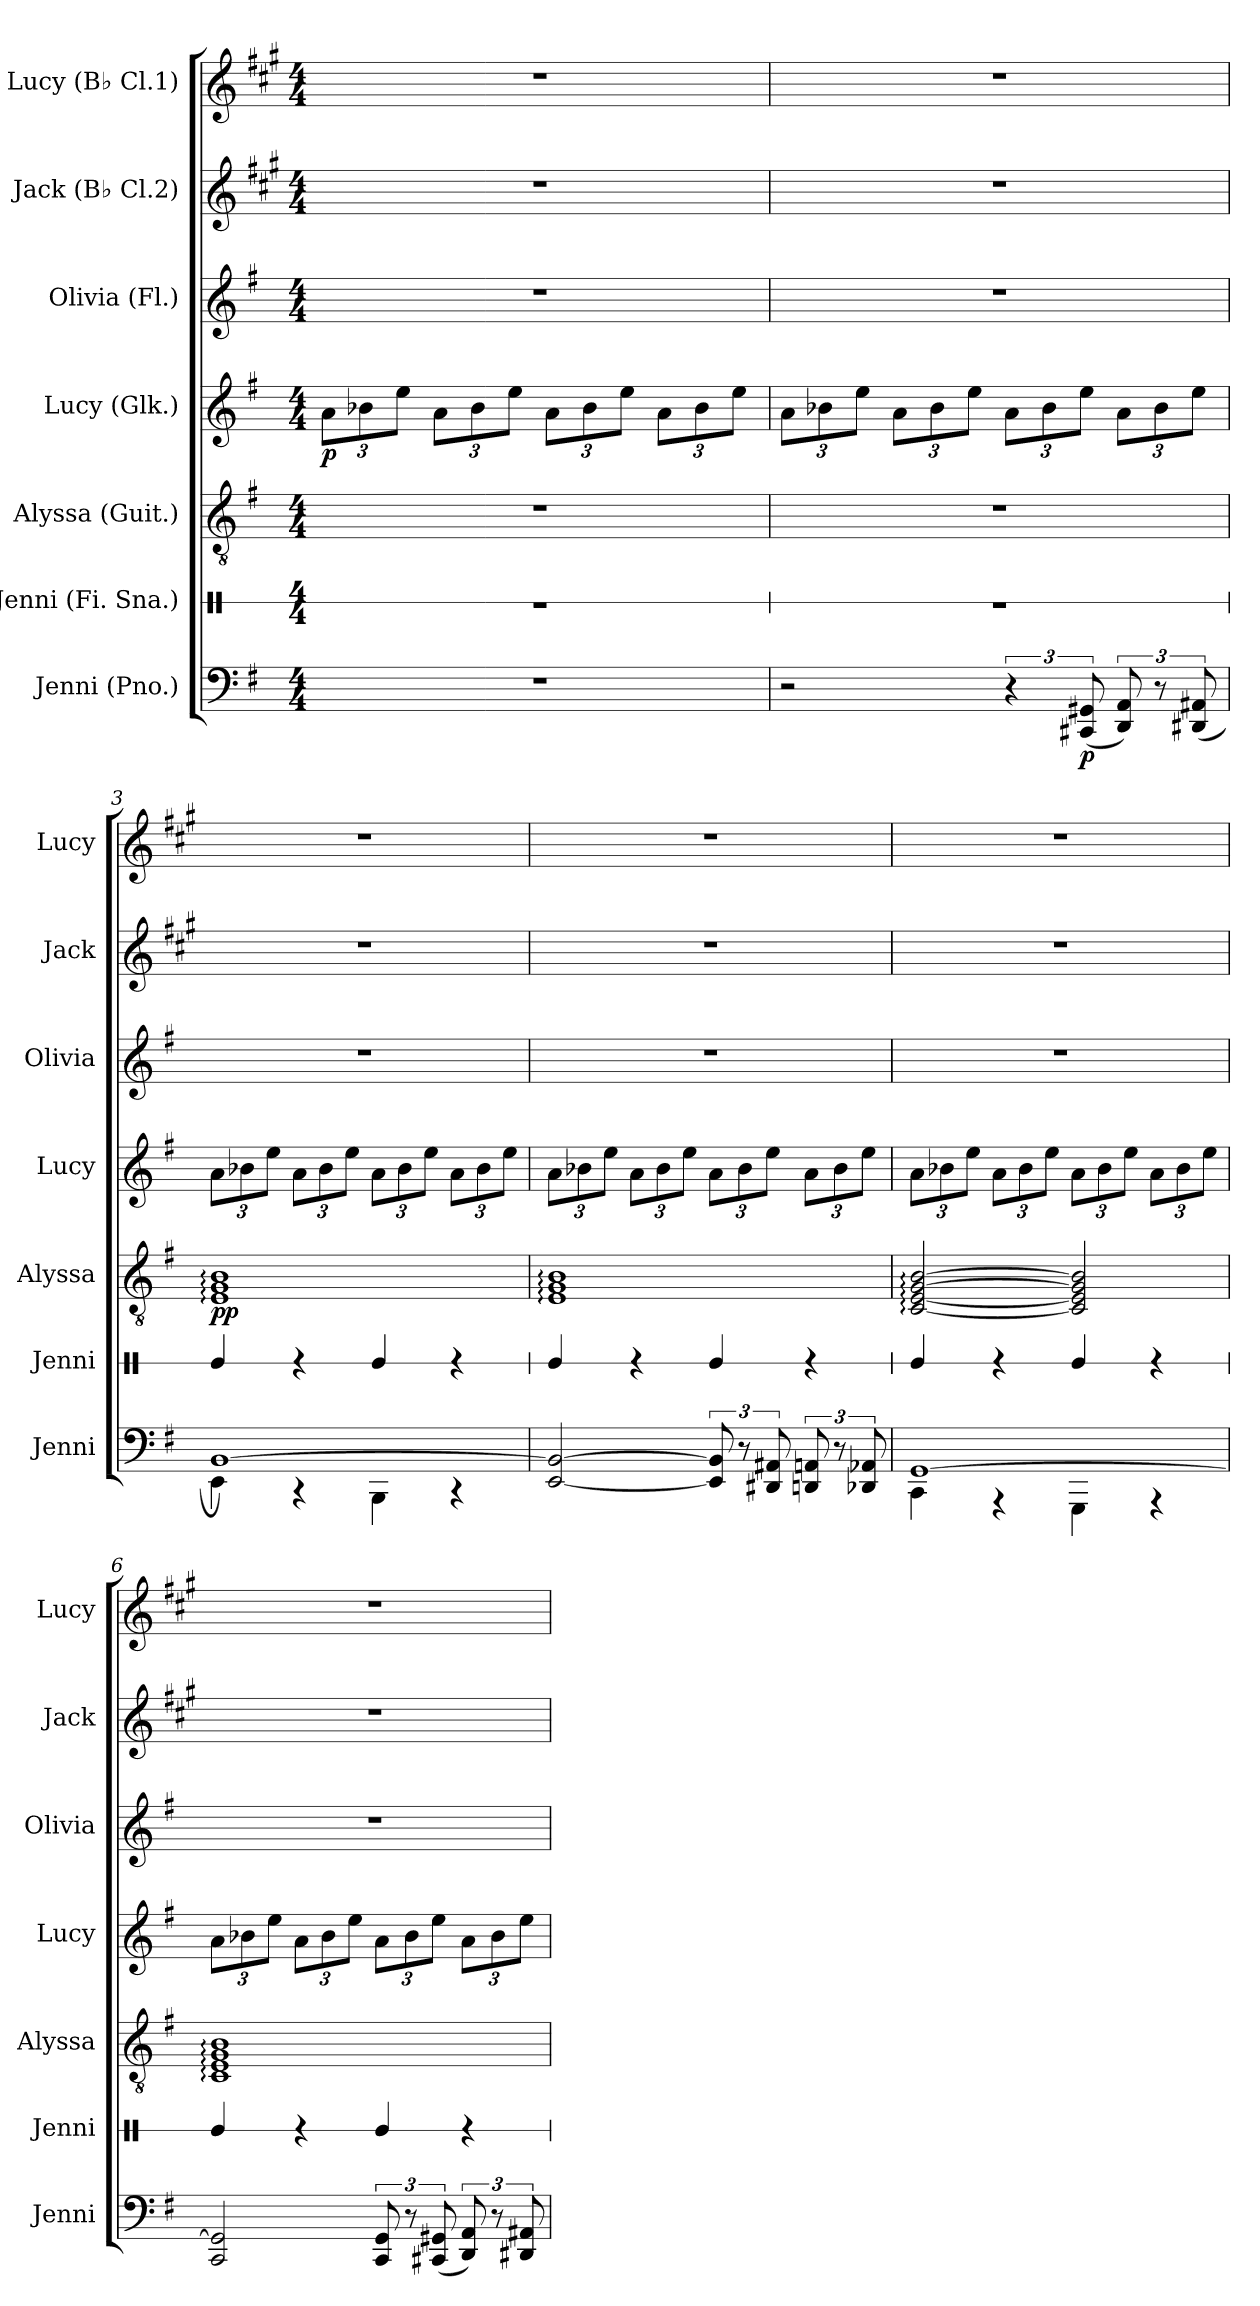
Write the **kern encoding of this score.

**kern	**dynam	**kern	**kern	**dynam	**kern	**dynam	**kern	**kern	**kern
*part7	*part7	*part6	*part5	*part5	*part4	*part4	*part3	*part2	*part1
*staff7	*staff7	*staff6	*staff5	*staff5	*staff4	*staff4	*staff3	*staff2	*staff1
*I"Jenni (Pno.)	*	*I"Jenni (Fi. Sna.)	*I"Alyssa (Guit.)	*	*I"Lucy (Glk.)	*	*I"Olivia (Fl.)	*I"Jack (B♭ Cl.2)	*I"Lucy (B♭ Cl.1)
*I'Jenni	*	*I'Jenni	*I'Alyssa	*	*I'Lucy	*	*I'Olivia	*I'Jack	*I'Lucy
*	*	*stria1	*	*	*	*	*	*	*
*clefF4	*	*clefX	*clefGv2	*	*clefG2	*	*clefG2	*clefG2	*clefG2
*	*	*	*	*	*ITrd-14c-24	*	*	*ITrd1c2	*ITrd1c2
*k[f#]	*	*k[]	*k[f#]	*	*k[f#]	*	*k[f#]	*k[f#]	*k[f#]
*M4/4	*	*M4/4	*M4/4	*	*M4/4	*	*M4/4	*M4/4	*M4/4
*MM108	*	*MM108	*MM108	*	*MM108	*	*MM108	*MM108	*MM108
*	*	*	*	*	*Xbrackettup	*	*	*	*
=1	=1	=1	=1	=1	=1	=1	=1	=1	=1
!	!	!	!	!	!	!LO:DY:b	!	!	!
1r	.	1r	1r	.	12aaa\L	p	1r	1r	1r
.	.	.	.	.	12bbb-X\	.	.	.	.
.	.	.	.	.	12eeee\J	.	.	.	.
.	.	.	.	.	12aaa\L	.	.	.	.
.	.	.	.	.	12bbb-\	.	.	.	.
.	.	.	.	.	12eeee\J	.	.	.	.
.	.	.	.	.	12aaa\L	.	.	.	.
.	.	.	.	.	12bbb-\	.	.	.	.
.	.	.	.	.	12eeee\J	.	.	.	.
.	.	.	.	.	12aaa\L	.	.	.	.
.	.	.	.	.	12bbb-\	.	.	.	.
.	.	.	.	.	12eeee\J	.	.	.	.
=2	=2	=2	=2	=2	=2	=2	=2	=2	=2
2r	.	1r	1r	.	12aaa\L	.	1r	1r	1r
.	.	.	.	.	12bbb-X\	.	.	.	.
.	.	.	.	.	12eeee\J	.	.	.	.
.	.	.	.	.	12aaa\L	.	.	.	.
.	.	.	.	.	12bbb-\	.	.	.	.
.	.	.	.	.	12eeee\J	.	.	.	.
6r	.	.	.	.	12aaa\L	.	.	.	.
.	.	.	.	.	12bbb-\	.	.	.	.
!	!LO:DY:b	!	!	!	!	!	!	!	!
(12CC#X/ 12GG#X/	p	.	.	.	12eeee\J	.	.	.	.
12DD/ 12AA/)	.	.	.	.	12aaa\L	.	.	.	.
12r	.	.	.	.	12bbb-\	.	.	.	.
(12DD#X/ 12AA#X/	.	.	.	.	12eeee\J	.	.	.	.
!!LO:PB:g=z
=3	=3	=3	=3	=3	=3	=3	=3	=3	=3
*^	*	*	*	*	*	*	*	*	*
!	!	!	!	!	!LO:DY:b	!	!	!	!	!
[1BB)	4EE\	.	4Re/	1E: 1G: 1B:	pp	12aaa\L	.	1r	1r	1r
.	.	.	.	.	.	12bbb-X\	.	.	.	.
.	.	.	.	.	.	12eeee\J	.	.	.	.
.	4r	.	4r	.	.	12aaa\L	.	.	.	.
.	.	.	.	.	.	12bbb-\	.	.	.	.
.	.	.	.	.	.	12eeee\J	.	.	.	.
.	4BBB\	.	4Re/	.	.	12aaa\L	.	.	.	.
.	.	.	.	.	.	12bbb-\	.	.	.	.
.	.	.	.	.	.	12eeee\J	.	.	.	.
.	4r	.	4r	.	.	12aaa\L	.	.	.	.
.	.	.	.	.	.	12bbb-\	.	.	.	.
.	.	.	.	.	.	12eeee\J	.	.	.	.
*v	*v	*	*	*	*	*	*	*	*	*
=4	=4	=4	=4	=4	=4	=4	=4	=4	=4
[2EE/ 2BB/_	.	4Re/	1E: 1G: 1B:	.	12aaa\L	.	1r	1r	1r
.	.	.	.	.	12bbb-X\	.	.	.	.
.	.	.	.	.	12eeee\J	.	.	.	.
.	.	4r	.	.	12aaa\L	.	.	.	.
.	.	.	.	.	12bbb-\	.	.	.	.
.	.	.	.	.	12eeee\J	.	.	.	.
12EE/] 12BB/]	.	4Re/	.	.	12aaa\L	.	.	.	.
12r	.	.	.	.	12bbb-\	.	.	.	.
12DD#X/ 12AA#X/	.	.	.	.	12eeee\J	.	.	.	.
12DDn/ 12AAn/	.	4r	.	.	12aaa\L	.	.	.	.
12r	.	.	.	.	12bbb-\	.	.	.	.
12DD-X/ 12AA-X/	.	.	.	.	12eeee\J	.	.	.	.
!!LO:PB:g=z
=5	=5	=5	=5	=5	=5	=5	=5	=5	=5
*^	*	*	*	*	*	*	*	*	*
[1GG	4CC\	.	4Re/	[2C/: [2E/: [2G/: [2B/:	.	12aaa\L	.	1r	1r	1r
.	.	.	.	.	.	12bbb-X\	.	.	.	.
.	.	.	.	.	.	12eeee\J	.	.	.	.
.	4r	.	4r	.	.	12aaa\L	.	.	.	.
.	.	.	.	.	.	12bbb-\	.	.	.	.
.	.	.	.	.	.	12eeee\J	.	.	.	.
.	4GGG\	.	4Re/	2C/] 2E/] 2G/] 2B/]	.	12aaa\L	.	.	.	.
.	.	.	.	.	.	12bbb-\	.	.	.	.
.	.	.	.	.	.	12eeee\J	.	.	.	.
.	4r	.	4r	.	.	12aaa\L	.	.	.	.
.	.	.	.	.	.	12bbb-\	.	.	.	.
.	.	.	.	.	.	12eeee\J	.	.	.	.
*v	*v	*	*	*	*	*	*	*	*	*
=6	=6	=6	=6	=6	=6	=6	=6	=6	=6
2CC/ 2GG/]	.	4Re/	1C: 1E: 1G: 1B:	.	12aaa\L	.	1r	1r	1r
.	.	.	.	.	12bbb-X\	.	.	.	.
.	.	.	.	.	12eeee\J	.	.	.	.
.	.	4r	.	.	12aaa\L	.	.	.	.
.	.	.	.	.	12bbb-\	.	.	.	.
.	.	.	.	.	12eeee\J	.	.	.	.
12CC/ 12GG/	.	4Re/	.	.	12aaa\L	.	.	.	.
12r	.	.	.	.	12bbb-\	.	.	.	.
(12CC#X/ 12GG#X/	.	.	.	.	12eeee\J	.	.	.	.
12DD/ 12AA/)	.	4r	.	.	12aaa\L	.	.	.	.
12r	.	.	.	.	12bbb-\	.	.	.	.
12DD#X/ 12AA#X/	.	.	.	.	12eeee\J	.	.	.	.
=	=	=	=	=	=	=	=	=	=
*-	*-	*-	*-	*-	*-	*-	*-	*-	*-
